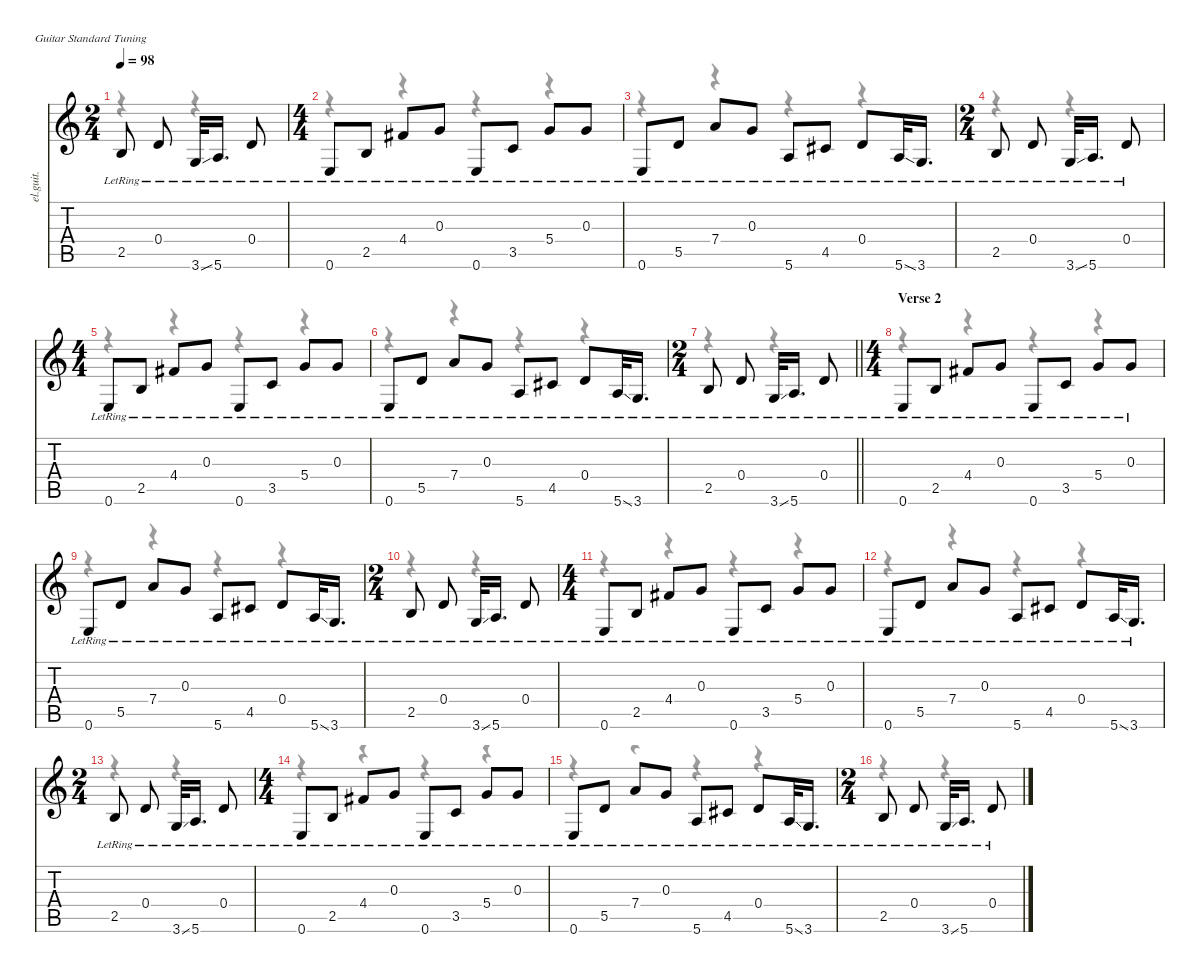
\defaultSystemsLayout 4
\hideDynamics
\bracketExtendMode nobrackets
\otherSystemsTrackNameOrientation horizontal
\track ("James Hetfield (clean)" "el.guit.") {instrument electricguitarclean}
\staff {score tabs}
\tuning (E4 B3 G3 D3 A2 E2)
\voice
\ts (2 4)
\beaming (8 1 1 1 1)
\tempo 98
\clef g2
\ks c
2.5{lr}.8{dy f beam Up} 0.4{lr}.8{beam Up} 3.6{ss lr}.32{beam Up} 5.6{lr}.16{d beam Up} 0.4{lr}.8{beam Up} |
\ts (4 4)
\beaming (8 2 2 2 2)
0.6{lr}.8{beam Up} 2.5{lr}.8{beam Up} 4.4{lr acc #}.8{beam Up} 0.3{lr}.8{beam Up} 0.6{lr}.8{beam Up} 3.5{lr}.8{beam Up} 5.4{lr}.8{beam Up} 0.3{lr}.8{beam Up} |
0.6{lr}.8{beam Up} 5.5{lr}.8{beam Up} 7.4{lr}.8{beam Up} 0.3{lr}.8{beam Up} 5.6{lr}.8{beam Up} 4.5{lr acc #}.8{beam Up} 0.4{lr}.8{beam Up} 5.6{ss lr}.32{beam Up} 3.6{lr}.16{d beam Up} |
\ts (2 4)
\beaming (8 1 1 1 1)
2.5{lr}.8{beam Up} 0.4{lr}.8{beam Up} 3.6{ss lr}.32{beam Up} 5.6{lr}.16{d beam Up} 0.4{lr}.8{beam Up} |
\ts (4 4)
\beaming (8 2 2 2 2)
0.6{lr}.8{beam Up} 2.5{lr}.8{beam Up} 4.4{lr acc #}.8{beam Up} 0.3{lr}.8{beam Up} 0.6{lr}.8{beam Up} 3.5{lr}.8{beam Up} 5.4{lr}.8{beam Up} 0.3{lr}.8{beam Up} |
0.6{lr}.8{beam Up} 5.5{lr}.8{beam Up} 7.4{lr}.8{beam Up} 0.3{lr}.8{beam Up} 5.6{lr}.8{beam Up} 4.5{lr acc #}.8{beam Up} 0.4{lr}.8{beam Up} 5.6{ss lr}.32{beam Up} 3.6{lr}.16{d beam Up} |
\ts (2 4)
\beaming (8 1 1 1 1)
\barLineRight lightlight
2.5{lr}.8{beam Up} 0.4{lr}.8{beam Up} 3.6{ss lr}.32{beam Up} 5.6{lr}.16{d beam Up} 0.4{lr}.8{beam Up} |
\ts (4 4)
\beaming (8 2 2 2 2)
\section ("" "Verse 2")
0.6{lr}.8{beam Up} 2.5{lr}.8{beam Up} 4.4{lr acc #}.8{beam Up} 0.3{lr}.8{beam Up} 0.6{lr}.8{beam Up} 3.5{lr}.8{beam Up} 5.4{lr}.8{beam Up} 0.3{lr}.8{beam Up} |
0.6{lr}.8{beam Up} 5.5{lr}.8{beam Up} 7.4{lr}.8{beam Up} 0.3{lr}.8{beam Up} 5.6{lr}.8{beam Up} 4.5{lr acc #}.8{beam Up} 0.4{lr}.8{beam Up} 5.6{ss lr}.32{beam Up} 3.6{lr}.16{d beam Up} |
\ts (2 4)
\beaming (8 1 1 1 1)
2.5{lr}.8{beam Up} 0.4{lr}.8{beam Up} 3.6{ss lr}.32{beam Up} 5.6{lr}.16{d beam Up} 0.4{lr}.8{beam Up} |
\ts (4 4)
\beaming (8 2 2 2 2)
0.6{lr}.8{beam Up} 2.5{lr}.8{beam Up} 4.4{lr acc #}.8{beam Up} 0.3{lr}.8{beam Up} 0.6{lr}.8{beam Up} 3.5{lr}.8{beam Up} 5.4{lr}.8{beam Up} 0.3{lr}.8{beam Up} |
0.6{lr}.8{beam Up} 5.5{lr}.8{beam Up} 7.4{lr}.8{beam Up} 0.3{lr}.8{beam Up} 5.6{lr}.8{beam Up} 4.5{lr acc #}.8{beam Up} 0.4{lr}.8{beam Up} 5.6{ss lr}.32{beam Up} 3.6{lr}.16{d beam Up} |
\ts (2 4)
\beaming (8 1 1 1 1)
2.5{lr}.8{beam Up} 0.4{lr}.8{beam Up} 3.6{ss lr}.32{beam Up} 5.6{lr}.16{d beam Up} 0.4{lr}.8{beam Up} |
\ts (4 4)
\beaming (8 2 2 2 2)
0.6{lr}.8{beam Up} 2.5{lr}.8{beam Up} 4.4{lr acc #}.8{beam Up} 0.3{lr}.8{beam Up} 0.6{lr}.8{beam Up} 3.5{lr}.8{beam Up} 5.4{lr}.8{beam Up} 0.3{lr}.8{beam Up} |
0.6{lr}.8{beam Up} 5.5{lr}.8{beam Up} 7.4{lr}.8{beam Up} 0.3{lr}.8{beam Up} 5.6{lr}.8{beam Up} 4.5{lr acc #}.8{beam Up} 0.4{lr}.8{beam Up} 5.6{ss lr}.32{beam Up} 3.6{lr}.16{d beam Up} |
\ts (2 4)
\beaming (8 1 1 1 1)
2.5{lr}.8{beam Up} 0.4{lr}.8{beam Up} 3.6{ss lr}.32{beam Up} 5.6{lr}.16{d beam Up} 0.4{lr}.8{beam Up}
\voice
\clef g2
\ottava regular
\simile none
\ks c
r.4{dy mf beam Down} r.4{beam Down} |
r.4{beam Down} r.4{beam Down} r.4{beam Down} r.4{beam Down} |
r.4{beam Down} r.4{beam Down} r.4{beam Down} r.4{beam Down} |
r.4{beam Down} r.4{beam Down} |
r.4{beam Down} r.4{beam Down} r.4{beam Down} r.4{beam Down} |
r.4{beam Down} r.4{beam Down} r.4{beam Down} r.4{beam Down} |
\barLineRight lightlight
r.4{beam Down} r.4{beam Down} |
r.4{beam Down} r.4{beam Down} r.4{beam Down} r.4{beam Down} |
r.4{beam Down} r.4{beam Down} r.4{beam Down} r.4{beam Down} |
r.4{beam Down} r.4{beam Down} |
r.4{beam Down} r.4{beam Down} r.4{beam Down} r.4{beam Down} |
r.4{beam Down} r.4{beam Down} r.4{beam Down} r.4{beam Down} |
r.4{beam Down} r.4{beam Down} |
r.4{beam Down} r.4{beam Down} r.4{beam Down} r.4{beam Down} |
r.4{beam Down} r.4{beam Down} r.4{beam Down} r.4{beam Down} |
r.4{beam Down} r.4{beam Down}
